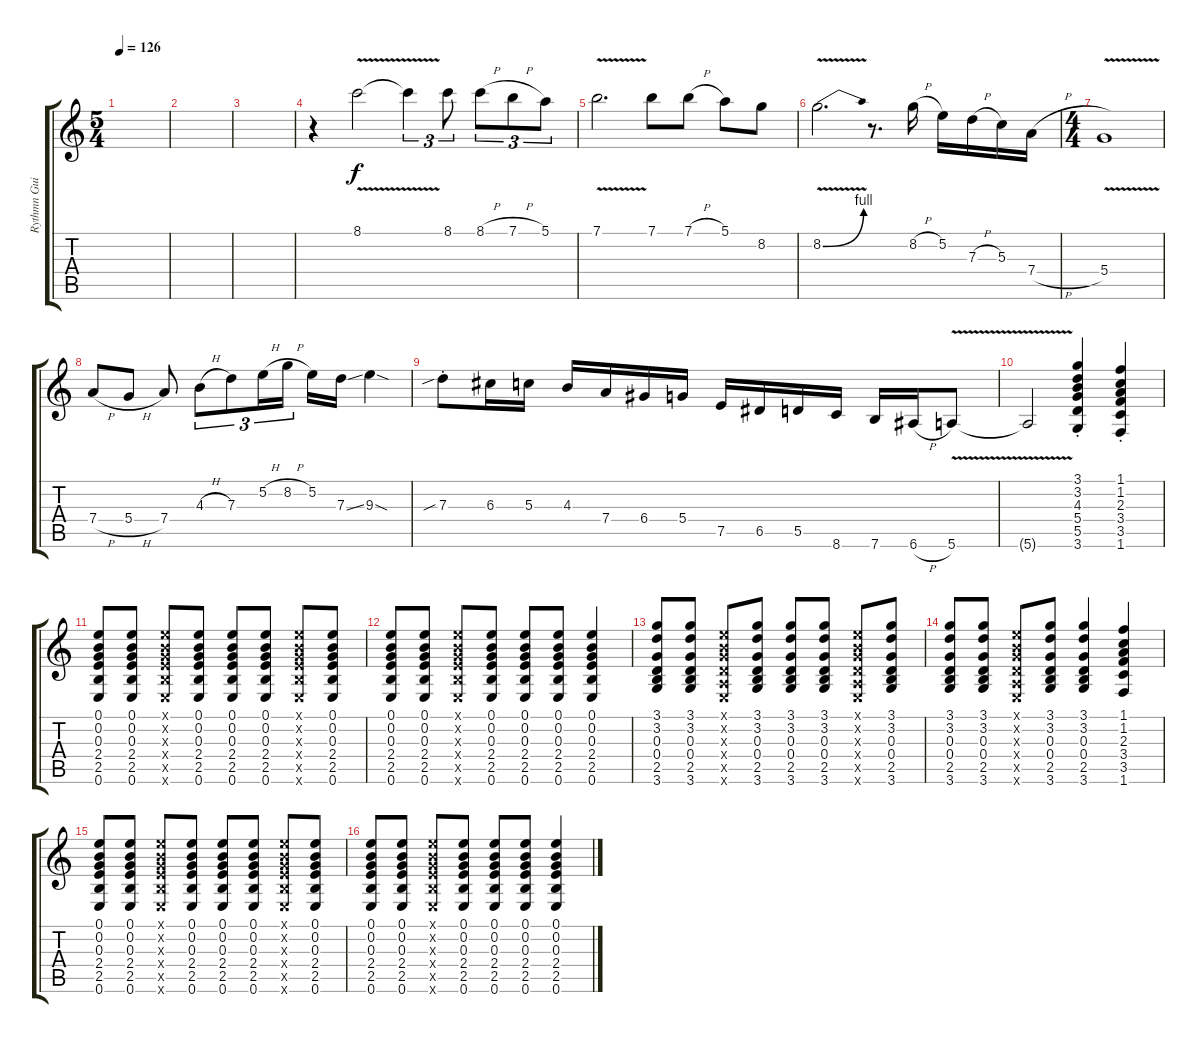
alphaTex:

\track ("Rythmn Guitar 2" "Rythmn Gui") {instrument acousticguitarsteel}
\staff {score tabs}
\tuning (E4 B3 G3 D3 A2 E2) {hide}
\ts (5 4)
\tempo 126
\clef g2
\ks c
|
|
|
r.4 8.1{v}.2 8.1{t}.4{tu (3 2)} 8.1.8{tu (3 2)} 8.1{h}.8{tu (3 2)} 7.1{h}.8{tu (3 2)} 5.1.8{tu (3 2)} |
7.1{v}.2{d} 7.1.8 7.1{h}.8 5.1.8 8.2.8 |
8.2{be (bend 0 0 60 4) v}.2{d} r.8{d} 8.2{h}.16 5.2.16 7.3{h}.16 5.3.16 7.4{h}.16 |
\ts (4 4)
5.4{v}.1 |
7.4{h}.8 5.4{h}.8 7.4.8 4.3{h}.8{tu (3 2)} 7.3.8{tu (3 2)} 5.2{h}.16{tu (3 2)} 8.2{h}.16{tu (3 2) beam splitsecondary} 5.2.16 7.3{ss}.16 9.3{sod}.4 |
7.3{sib st}.8 6.3.16 5.3.16 4.3.16 7.4.16 6.4.16 5.4.16 7.5.16 6.5.16 5.5.16 8.6.16 7.6.16 6.6{h}.16 5.6{v}.8 |
5.6{t}.2 (3.1{st} 3.2{st} 4.3{st} 5.4{st} 5.5{st} 3.6{st}).4 (1.1{st} 1.2{st} 2.3{st} 3.4{st} 3.5{st} 1.6{st}).4 |
(0.1 0.2 0.3 2.4 2.5 0.6).8 (0.1 0.2 0.3 2.4 2.5 0.6).8 (0.1{x} 0.2{x} 0.3{x} 2.4{x} 2.5{x} 0.6{x}).8 (0.1 0.2 0.3 2.4 2.5 0.6).8 (0.1 0.2 0.3 2.4 2.5 0.6).8 (0.1 0.2 0.3 2.4 2.5 0.6).8 (0.1{x} 0.2{x} 0.3{x} 2.4{x} 2.5{x} 0.6{x}).8 (0.1 0.2 0.3 2.4 2.5 0.6).8 |
(0.1 0.2 0.3 2.4 2.5 0.6).8 (0.1 0.2 0.3 2.4 2.5 0.6).8 (0.1{x} 0.2{x} 0.3{x} 2.4{x} 2.5{x} 0.6{x}).8 (0.1 0.2 0.3 2.4 2.5 0.6).8 (0.1 0.2 0.3 2.4 2.5 0.6).8 (0.1 0.2 0.3 2.4 2.5 0.6).8 (0.1 0.2 0.3 2.4 2.5 0.6).4 |
(3.1 3.2 0.3 0.4 2.5 3.6).8 (3.1 3.2 0.3 0.4 2.5 3.6).8 (0.1{x} 0.2{x} 0.3{x} 0.4{x} 0.5{x} 0.6{x}).8 (3.1 3.2 0.3 0.4 2.5 3.6).8 (3.1 3.2 0.3 0.4 2.5 3.6).8 (3.1 3.2 0.3 0.4 2.5 3.6).8 (0.1{x} 0.2{x} 0.3{x} 0.4{x} 0.5{x} 0.6{x}).8 (3.1 3.2 0.3 0.4 2.5 3.6).8 |
(3.1 3.2 0.3 0.4 2.5 3.6).8 (3.1 3.2 0.3 0.4 2.5 3.6).8 (0.1{x} 0.2{x} 0.3{x} 0.4{x} 0.5{x} 0.6{x}).8 (3.1 3.2 0.3 0.4 2.5 3.6).8 (3.1 3.2 0.3 0.4 2.5 3.6).4 (1.1 1.2 2.3 3.4 3.5 1.6).4 |
(0.1 0.2 0.3 2.4 2.5 0.6).8 (0.1 0.2 0.3 2.4 2.5 0.6).8 (0.1{x} 0.2{x} 0.3{x} 2.4{x} 2.5{x} 0.6{x}).8 (0.1 0.2 0.3 2.4 2.5 0.6).8 (0.1 0.2 0.3 2.4 2.5 0.6).8 (0.1 0.2 0.3 2.4 2.5 0.6).8 (0.1{x} 0.2{x} 0.3{x} 2.4{x} 2.5{x} 0.6{x}).8 (0.1 0.2 0.3 2.4 2.5 0.6).8 |
(0.1 0.2 0.3 2.4 2.5 0.6).8 (0.1 0.2 0.3 2.4 2.5 0.6).8 (0.1{x} 0.2{x} 0.3{x} 2.4{x} 2.5{x} 0.6{x}).8 (0.1 0.2 0.3 2.4 2.5 0.6).8 (0.1 0.2 0.3 2.4 2.5 0.6).8 (0.1 0.2 0.3 2.4 2.5 0.6).8 (0.1 0.2 0.3 2.4 2.5 0.6).4
